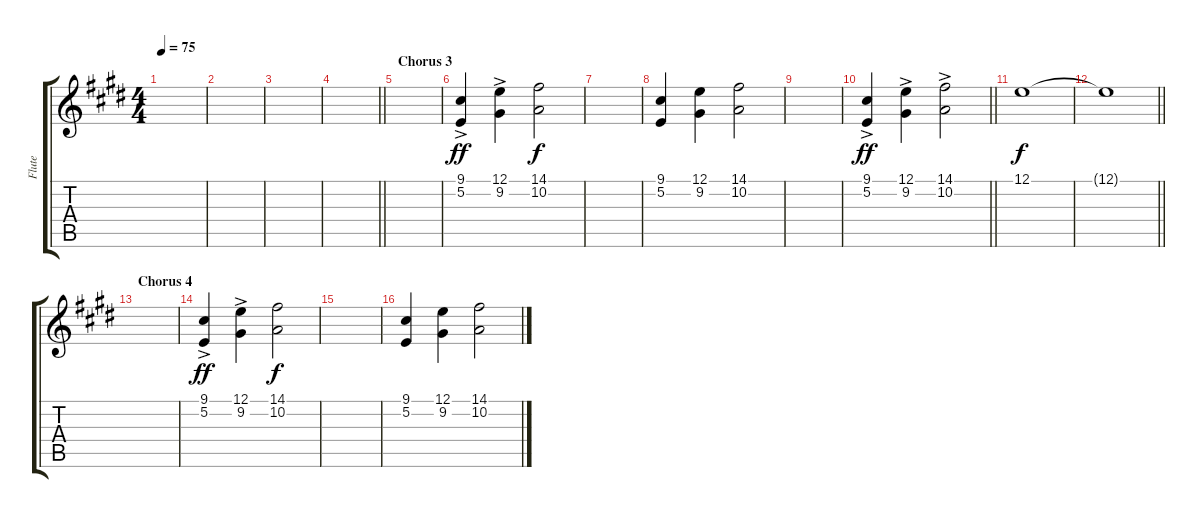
\track ("Flute" "Flute") {instrument panflute}
\staff {score tabs}
\tuning (E4 B3 G3 D3 A2 E2) {hide}
\ts (4 4)
\tempo 75
\clef g2
\ks e
|
|
|
\barLineRight lightlight
|
\section ("" "Chorus 3")
|
(9.1{ac} 5.2).4{dy ff} (12.1{ac} 9.2).4 (14.1 10.2).2{dy f} |
|
(9.1 5.2).4 (12.1 9.2).4 (14.1 10.2).2 |
|
\barLineRight lightlight
(9.1{ac} 5.2).4{dy ff} (12.1{ac} 9.2).4 (14.1{ac} 10.2).2 |
12.1.1{dy f} |
\barLineRight lightlight
12.1{t}.1 |
\section ("" "Chorus 4")
|
(9.1{ac} 5.2).4{dy ff} (12.1{ac} 9.2).4 (14.1 10.2).2{dy f} |
|
(9.1 5.2).4 (12.1 9.2).4 (14.1 10.2).2
